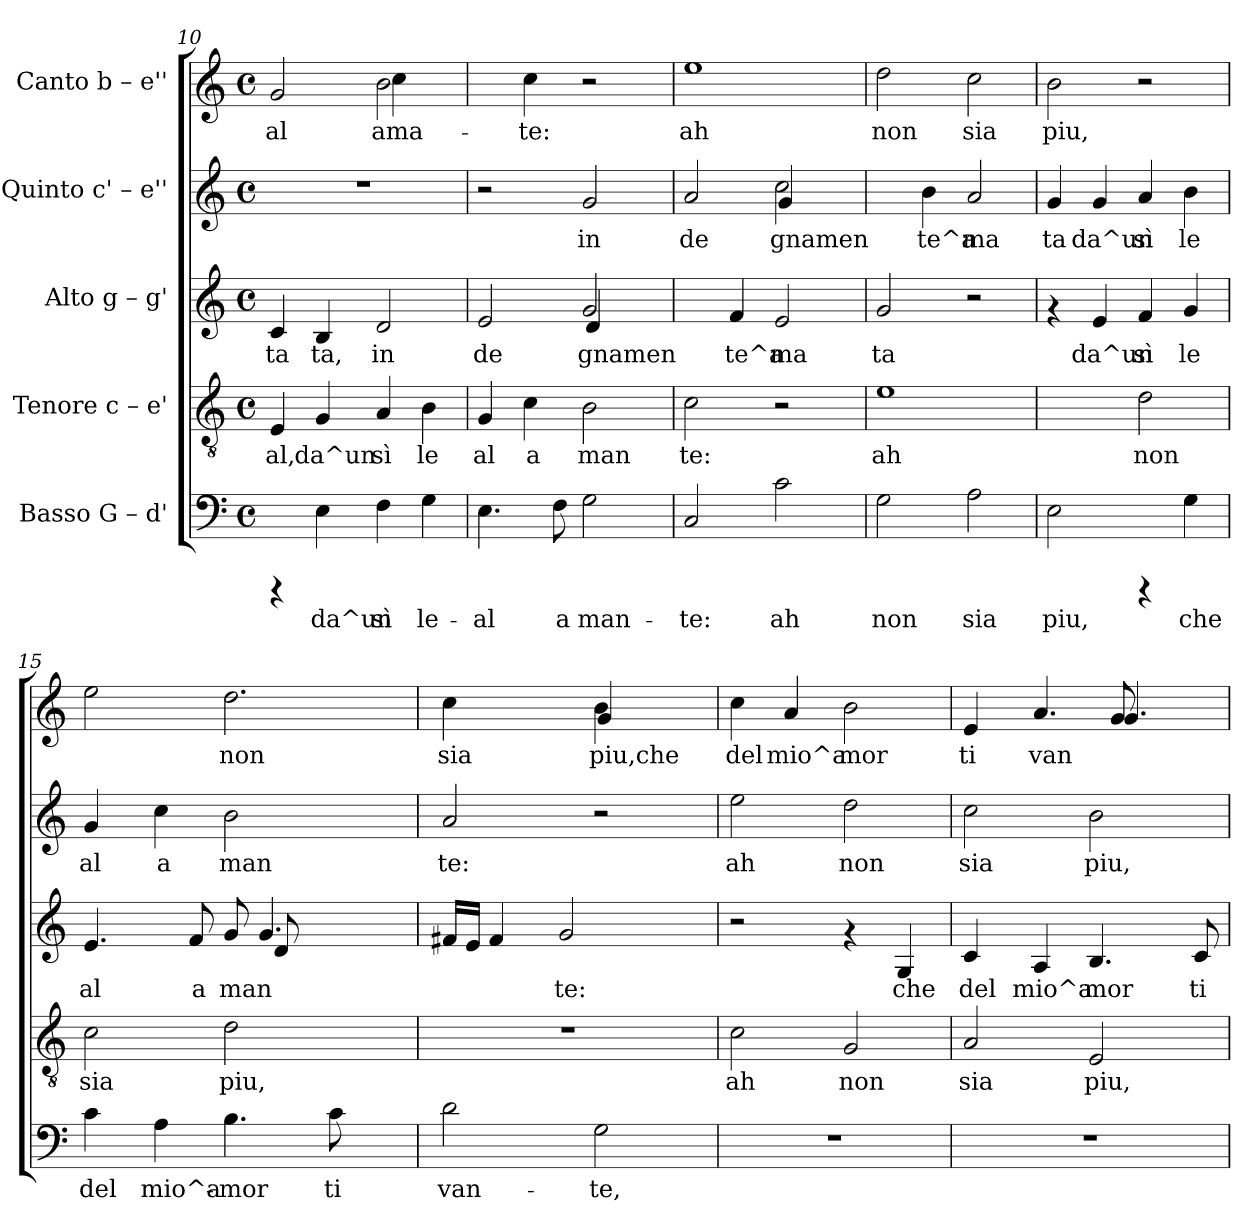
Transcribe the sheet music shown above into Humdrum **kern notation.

**kern	**text	**kern	**text	**kern	**text	**kern	**text	**kern	**text
*part5	*part5	*part4	*part4	*part3	*part3	*part2	*part2	*part1	*part1
*staff5	*staff5	*staff4	*staff4	*staff3	*staff3	*staff2	*staff2	*staff1	*staff1
*I"Basso  G – d'	*	*I"Tenore  c – e'	*	*I"Alto  g – g'	*	*I"Quinto  c' – e''	*	*I"Canto  b – e''	*
*clefF4	*	*clefGv2	*	*clefG2	*	*clefG2	*	*clefG2	*
*k[]	*	*k[]	*	*k[]	*	*k[]	*	*k[]	*
*C:	*	*C:	*	*C:	*	*C:	*	*C:	*
*M4/4	*	*M4/4	*	*M4/4	*	*M4/4	*	*M4/4	*
*met(c)	*	*met(c)	*	*met(c)	*	*met(c)	*	*met(c)	*
=10	=10	=10	=10	=10	=10	=10	=10	=10	=10
!	!	!	!LO:LY:b:cj	!	!LO:LY:b:rj	!	!	!	!LO:LY:b:rj
*	*	*	*	*	*	*	*	*^	*
4rCCC	.	4E/	al,	4c/	ta	1r	.	2g/	2ryy	-al
!	!LO:LY:b:rj	!	!LO:LY:b:cj	!	!LO:LY:b:rj	!	!	!	!	!
4E\	da^un	4G/	da^un	4B/	ta,	.	.	.	.	.
!	!LO:LY:b:rj	!	!LO:LY:b:cj	!	!LO:LY:b:rj	!	!	!	!	!LO:LY:b:rj
4F\	sì	4A/	sì	2d/	in	.	.	2b\	4cc\	ama-
!	!LO:LY:b:rj	!	!LO:LY:b:cj	!	!	!	!	!	!	!
4G\	le-	4B\	le	.	.	.	.	.	4ryy	.
=11	=11	=11	=11	=11	=11	=11	=11	=11	=11	=11
!	!LO:LY:b:rj	!	!LO:LY:b:cj	!	!LO:LY:b:rj	!	!	!	!	!
*	*	*	*	*^	*	*	*	*v	*v	*
4.E\	-al	4G/	al	2e/	2ryy	de	2r	.	4ryy	.
!	!	!	!LO:LY:b:cj	!	!	!	!	!	!	!LO:LY:b:rj
.	.	4c\	a	.	.	.	.	.	4cc\	-te:
!	!LO:LY:b:rj	!	!	!	!	!	!	!	!	!
8F\	a	.	.	.	.	.	.	.	.	.
!	!LO:LY:b:rj	!	!LO:LY:b:cj	!	!	!LO:LY:b:rj	!	!LO:LY:b:rj	!	!
2G\	man-	2B\	man	2g/	4d/	gnamen	2g/	in	2r	.
.	.	.	.	.	4ryy	.	.	.	.	.
=12	=12	=12	=12	=12	=12	=12	=12	=12	=12	=12
!	!LO:LY:b:rj	!	!LO:LY:b:cj	!	!	!	!	!LO:LY:b:rj	!	!LO:LY:b:rj
*	*	*	*	*v	*v	*	*^	*	*	*
2C/	-te:	2c\	te:	4ryy	.	2a/	2ryy	de	1ee	ah
!	!	!	!	!	!LO:LY:b:rj	!	!	!	!	!
.	.	.	.	4f/	te^a	.	.	.	.	.
!	!LO:LY:b:rj	!	!	!	!LO:LY:b:rj	!	!	!LO:LY:b:rj	!	!
2c\	ah	2r	.	2e/	ma	2cc\	4g/	gnamen	.	.
.	.	.	.	.	.	.	4ryy	.	.	.
=13	=13	=13	=13	=13	=13	=13	=13	=13	=13	=13
!	!LO:LY:b:rj	!	!LO:LY:b:cj	!	!LO:LY:b:rj	!	!	!	!	!LO:LY:b:rj
*	*	*	*	*	*	*v	*v	*	*	*
2G\	non	1e	ah	2g/	ta	4ryy	.	2dd\	non
!	!	!	!	!	!	!	!LO:LY:b:rj	!	!
.	.	.	.	.	.	4b\	te^a	.	.
!	!LO:LY:b:rj	!	!	!	!	!	!LO:LY:b:rj	!	!LO:LY:b:rj
2A\	sia	.	.	2r	.	2a/	ma	2cc\	sia
=14	=14	=14	=14	=14	=14	=14	=14	=14	=14
!	!LO:LY:b:rj	!	!	!	!	!	!LO:LY:b:rj	!	!LO:LY:b:rj
2E\	piu,	2ryy	.	4rf	.	4g/	ta	2b\	piu,
!	!	!	!	!	!LO:LY:b:rj	!	!LO:LY:b:rj	!	!
.	.	.	.	4e/	da^un	4g/	da^un	.	.
!	!	!	!LO:LY:b:cj	!	!LO:LY:b:rj	!	!LO:LY:b:rj	!	!
4rCCC	.	2d\	non	4f/	sì	4a/	sì	2r	.
!	!LO:LY:b:rj	!	!	!	!LO:LY:b:rj	!	!LO:LY:b:rj	!	!
4G\	che	.	.	4g/	le	4b\	le	.	.
!!LO:LB:g=z
=15	=15	=15	=15	=15	=15	=15	=15	=15	=15
!	!LO:LY:b:rj	!	!LO:LY:b:cj	!	!LO:LY:b:rj	!	!LO:LY:b:rj	!	!
*	*	*	*	*^	*	*	*	*	*
4c\	del	2c\	sia	4.e/	8ryy	al	4g/	al	2ee\	.
!	!LO:LY:b:rj	!	!	!	!	!	!	!LO:LY:b:rj	!	!
*	*	*	*	*v	*v	*	*	*	*	*
4A\	mio^a-	.	.	.	.	4cc\	a	.	.
!	!	!	!	!	!LO:LY:b:rj	!	!	!	!
.	.	.	.	8f/	a	.	.	.	.
!	!LO:LY:b:rj	!	!LO:LY:b:cj	!	!LO:LY:b:rj	!	!LO:LY:b:rj	!	!LO:LY:b:rj
4.B\	-mor	2d\	piu,	8g/L	man	2b\	man	2.dd\	non
*	*	*	*	*^	*	*	*	*	*
!	!	!	!	!	!	!LO:LY:b:rj	!	!	!	!
.	.	.	.	4.g/	8d/	.	.	.	.	.
.	.	.	.	.	4ryy	.	.	.	.	.
!	!LO:LY:b:rj	!	!	!	!	!	!	!	!	!
8c\	ti	.	.	.	.	.	.	.	.	.
4ryy	.	4ryy	.	4ryy	4ryy	.	4ryy	.	.	.
=16	=16	=16	=16	=16	=16	=16	=16	=16	=16	=16
!	!LO:LY:b:rj	!	!	!	!	!LO:LY:b:rj	!	!LO:LY:b:rj	!	!LO:LY:b:rj
*	*	*	*	*v	*v	*	*	*	*^	*
2d\	van-	1r	.	16f#X/L	.	2a/	te:	4cc\	2ryy	sia
!	!	!	!	!	!LO:LY:b:rj	!	!	!	!	!
.	.	.	.	16e/J	.	.	.	.	.	.
!	!	!	!	!	!LO:LY:b:rj	!	!	!	!	!
.	.	.	.	4f#/	.	.	.	.	.	.
.	.	.	.	.	.	.	.	4ryy	.	.
!	!	!	!	!	!LO:LY:b:rj	!	!	!	!	!
.	.	.	.	2g/	te:	.	.	.	.	.
!	!LO:LY:b:rj	!	!	!	!	!	!	!	!	!LO:LY:b:rj
2G\	-te,	.	.	.	.	2r	.	4b\	4g/	piu,che
.	.	.	.	.	.	.	.	4ryy	4ryy	.
.	.	.	.	8ryy	.	.	.	.	.	.
*	*	*	*	*	*	*	*	*v	*v	*
=17	=17	=17	=17	=17	=17	=17	=17	=17	=17
!	!	!	!LO:LY:b:cj	!	!	!	!LO:LY:b:rj	!	!LO:LY:b:rj
1r	.	2c\	ah	2r	.	2ee\	ah	4cc\	del
!	!	!	!	!	!	!	!	!	!LO:LY:b:rj
.	.	.	.	.	.	.	.	4a/	mio^a
!	!	!	!LO:LY:b:cj	!	!	!	!LO:LY:b:rj	!	!LO:LY:b:rj
.	.	2G/	non	4rf	.	2dd\	non	2b\	mor
!	!	!	!	!	!LO:LY:b:rj	!	!	!	!
.	.	.	.	4G/	che	.	.	.	.
=18	=18	=18	=18	=18	=18	=18	=18	=18	=18
!	!	!	!LO:LY:b:cj	!	!LO:LY:b:rj	!	!LO:LY:b:rj	!	!LO:LY:b:rj
*	*	*	*	*	*	*	*	*^	*
1r	.	2A/	sia	4c/	del	2cc\	sia	4e/	8ryy	ti
!	!	!	!	!	!LO:LY:b:rj	!	!	!	!	!LO:LY:b:rj
*	*	*	*	*	*	*	*	*v	*v	*
.	.	.	.	4A/	mio^a	.	.	4.a/	van
!	!	!	!LO:LY:b:cj	!	!LO:LY:b:rj	!	!LO:LY:b:rj	!	!
.	.	2E/	piu,	4.B/	mor	2b\	piu,	.	.
*	*	*	*	*	*	*	*	*^	*
!	!	!	!	!	!	!	!	!	!	!LO:LY:b:rj
.	.	.	.	.	.	.	.	4.g/	8g/	.
.	.	.	.	.	.	.	.	.	4ryy	.
!	!	!	!	!	!LO:LY:b:rj	!	!	!	!	!
.	.	.	.	8c/	ti	.	.	.	.	.
*	*	*	*	*	*	*	*	*v	*v	*
=	=	=	=	=	=	=	=	=	=
*-	*-	*-	*-	*-	*-	*-	*-	*-	*-
